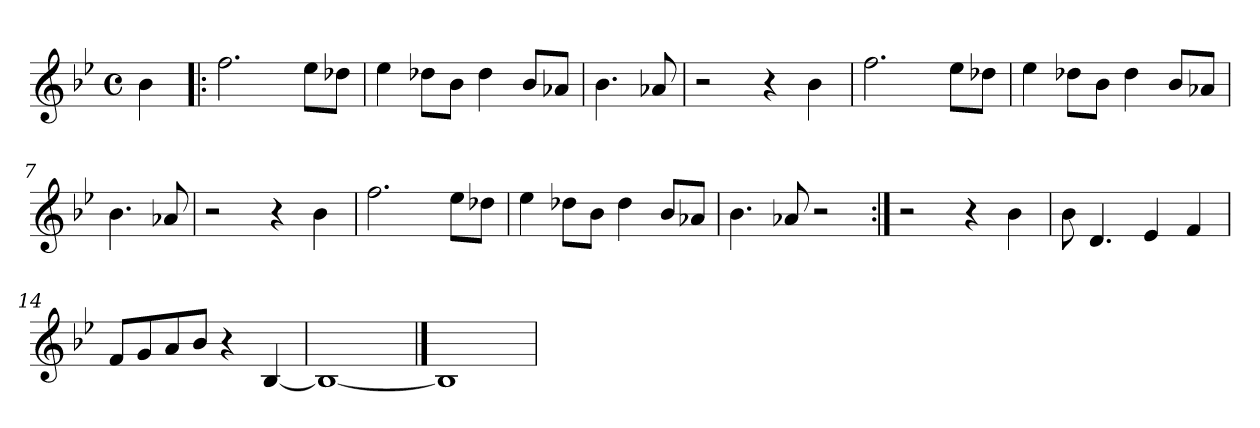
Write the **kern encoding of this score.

**kern
*part1
*staff1
*clefG2
*k[b-e-]
*B-:
*M4/4
*met(c)
=
4b-\
=1!|:
2.ff\
8ee-\L
8dd-X\J
=2
4ee-\
8dd-X\L
8b-\J
4dd-\
8b-/L
8a-X/J
=3
4.b-\
8a-X/
=4
2r
4r
4b-\
!!LO:LB:g=z
=5
2.ff\
8ee-\L
8dd-X\J
=6
4ee-\
8dd-X\L
8b-\J
4dd-\
8b-/L
8a-X/J
=7
4.b-\
8a-X/
=8
2r
4r
4b-\
!!LO:LB:g=z
=9
2.ff\
8ee-\L
8dd-X\J
=10
4ee-\
8dd-X\L
8b-\J
4dd-\
8b-/L
8a-X/J
=11
4.b-\
8a-X/
2r
=12:|!
2r
4r
4b-\
!!LO:LB:g=z
=13
8b-\
4.d/
4e-/
4f/
=14
8f/L
8g/
8a/
8b-/J
4r
[4B-/
=15
1B-_
==16
1B-]
=
*-
